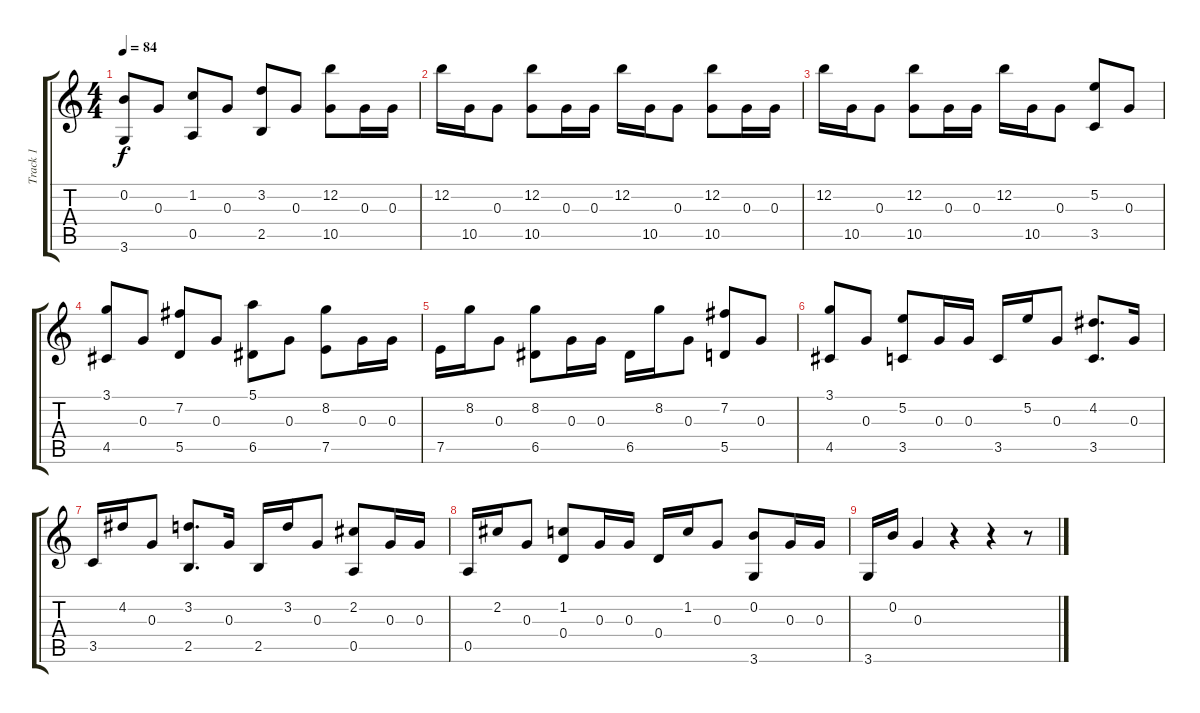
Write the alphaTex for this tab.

\track ("Track 1" "Track 1") {instrument acousticguitarsteel}
\staff {score tabs}
\tuning (E4 B3 G3 D3 A2 E2) {hide}
\ts (4 4)
\tempo 84
\clef g2
\ks c
(0.2 3.6).8{dy f instrument acousticguitarsteel} 0.3.8 (1.2 0.5).8 0.3.8 (3.2 2.5).8 0.3.8 (12.2 10.5).8 0.3.16 0.3.16 |
12.2.16 10.5.16 0.3.8 (12.2 10.5).8 0.3.16 0.3.16 12.2.16 10.5.16 0.3.8 (12.2 10.5).8 0.3.16 0.3.16 |
12.2.16 10.5.16 0.3.8 (12.2 10.5).8 0.3.16 0.3.16 12.2.16 10.5.16 0.3.8 (5.2 3.5).8 0.3.8 |
(3.1 4.5).8 0.3.8 (7.2 5.5).8 0.3.8 (5.1 6.5).8 0.3.8 (8.2 7.5).8 0.3.16 0.3.16 |
7.5.16 8.2.16 0.3.8 (8.2 6.5).8 0.3.16 0.3.16 6.5.16 8.2.16 0.3.8 (7.2 5.5).8 0.3.8 |
(3.1 4.5).8 0.3.8 (5.2 3.5).8 0.3.16 0.3.16 3.5.16 5.2.16 0.3.8 (4.2 3.5).8{d} 0.3.16 |
3.5.16 4.2.16 0.3.8 (3.2 2.5).8{d} 0.3.16 2.5.16 3.2.16 0.3.8 (2.2 0.5).8 0.3.16 0.3.16 |
0.5.16 2.2.16 0.3.8 (1.2 0.4).8 0.3.16 0.3.16 0.4.16 1.2.16 0.3.8 (0.2 3.6).8 0.3.16 0.3.16 |
3.6.16 0.2.16 0.3.4 r.4 r.4 r.8
